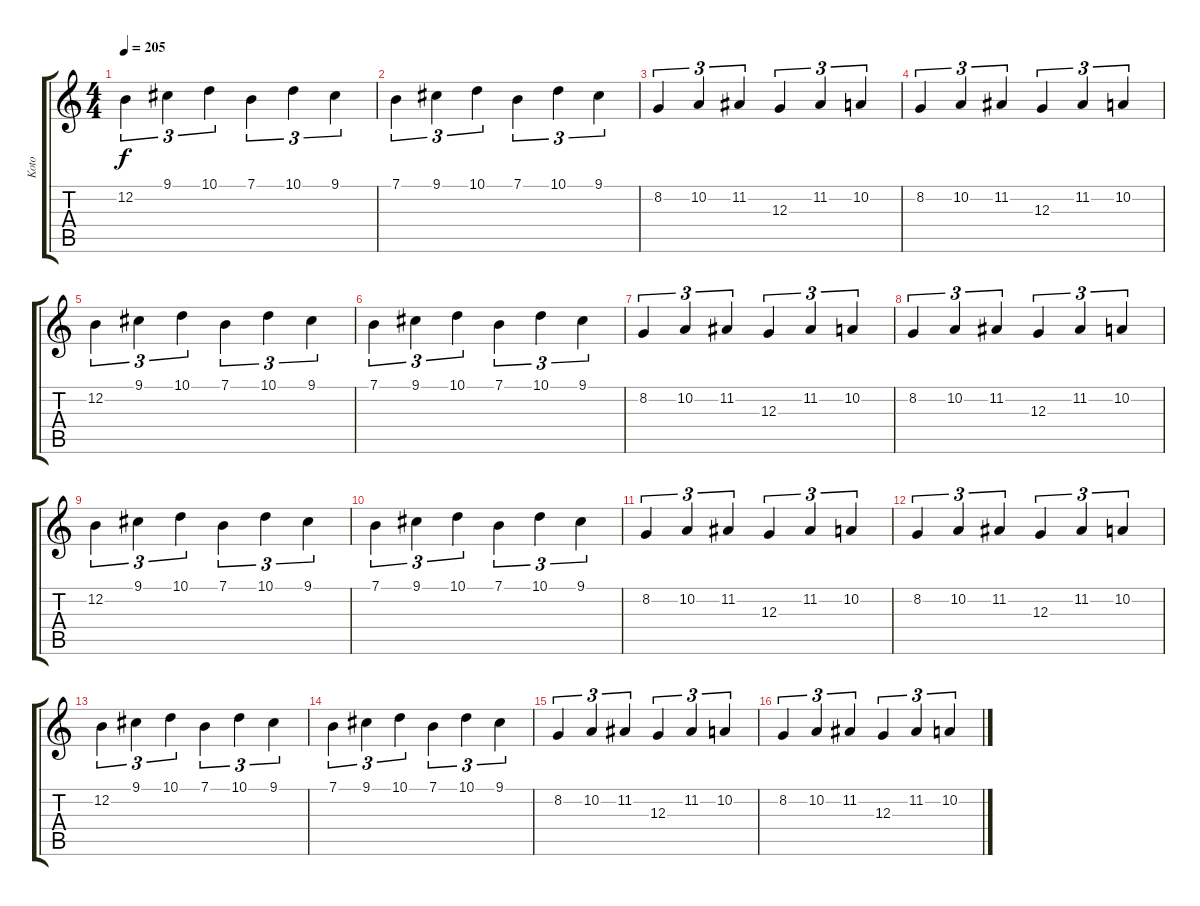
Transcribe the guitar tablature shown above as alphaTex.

\track ("Koto" "Koto") {instrument koto}
\staff {score tabs}
\tuning (E4 B3 G3 D3 A2 E2) {hide}
\ts (4 4)
\tempo 205
\clef g2
\ks c
12.2.4{tu (3 2) dy f} 9.1.4{tu (3 2)} 10.1.4{tu (3 2)} 7.1.4{tu (3 2)} 10.1.4{tu (3 2)} 9.1.4{tu (3 2)} |
7.1.4{tu (3 2)} 9.1.4{tu (3 2)} 10.1.4{tu (3 2)} 7.1.4{tu (3 2)} 10.1.4{tu (3 2)} 9.1.4{tu (3 2)} |
8.2.4{tu (3 2)} 10.2.4{tu (3 2)} 11.2.4{tu (3 2)} 12.3.4{tu (3 2)} 11.2.4{tu (3 2)} 10.2.4{tu (3 2)} |
8.2.4{tu (3 2)} 10.2.4{tu (3 2)} 11.2.4{tu (3 2)} 12.3.4{tu (3 2)} 11.2.4{tu (3 2)} 10.2.4{tu (3 2)} |
12.2.4{tu (3 2)} 9.1.4{tu (3 2)} 10.1.4{tu (3 2)} 7.1.4{tu (3 2)} 10.1.4{tu (3 2)} 9.1.4{tu (3 2)} |
7.1.4{tu (3 2)} 9.1.4{tu (3 2)} 10.1.4{tu (3 2)} 7.1.4{tu (3 2)} 10.1.4{tu (3 2)} 9.1.4{tu (3 2)} |
8.2.4{tu (3 2)} 10.2.4{tu (3 2)} 11.2.4{tu (3 2)} 12.3.4{tu (3 2)} 11.2.4{tu (3 2)} 10.2.4{tu (3 2)} |
8.2.4{tu (3 2)} 10.2.4{tu (3 2)} 11.2.4{tu (3 2)} 12.3.4{tu (3 2)} 11.2.4{tu (3 2)} 10.2.4{tu (3 2)} |
12.2.4{tu (3 2)} 9.1.4{tu (3 2)} 10.1.4{tu (3 2)} 7.1.4{tu (3 2)} 10.1.4{tu (3 2)} 9.1.4{tu (3 2)} |
7.1.4{tu (3 2)} 9.1.4{tu (3 2)} 10.1.4{tu (3 2)} 7.1.4{tu (3 2)} 10.1.4{tu (3 2)} 9.1.4{tu (3 2)} |
8.2.4{tu (3 2)} 10.2.4{tu (3 2)} 11.2.4{tu (3 2)} 12.3.4{tu (3 2)} 11.2.4{tu (3 2)} 10.2.4{tu (3 2)} |
8.2.4{tu (3 2)} 10.2.4{tu (3 2)} 11.2.4{tu (3 2)} 12.3.4{tu (3 2)} 11.2.4{tu (3 2)} 10.2.4{tu (3 2)} |
12.2.4{tu (3 2)} 9.1.4{tu (3 2)} 10.1.4{tu (3 2)} 7.1.4{tu (3 2)} 10.1.4{tu (3 2)} 9.1.4{tu (3 2)} |
7.1.4{tu (3 2)} 9.1.4{tu (3 2)} 10.1.4{tu (3 2)} 7.1.4{tu (3 2)} 10.1.4{tu (3 2)} 9.1.4{tu (3 2)} |
8.2.4{tu (3 2)} 10.2.4{tu (3 2)} 11.2.4{tu (3 2)} 12.3.4{tu (3 2)} 11.2.4{tu (3 2)} 10.2.4{tu (3 2)} |
8.2.4{tu (3 2)} 10.2.4{tu (3 2)} 11.2.4{tu (3 2)} 12.3.4{tu (3 2)} 11.2.4{tu (3 2)} 10.2.4{tu (3 2)}
